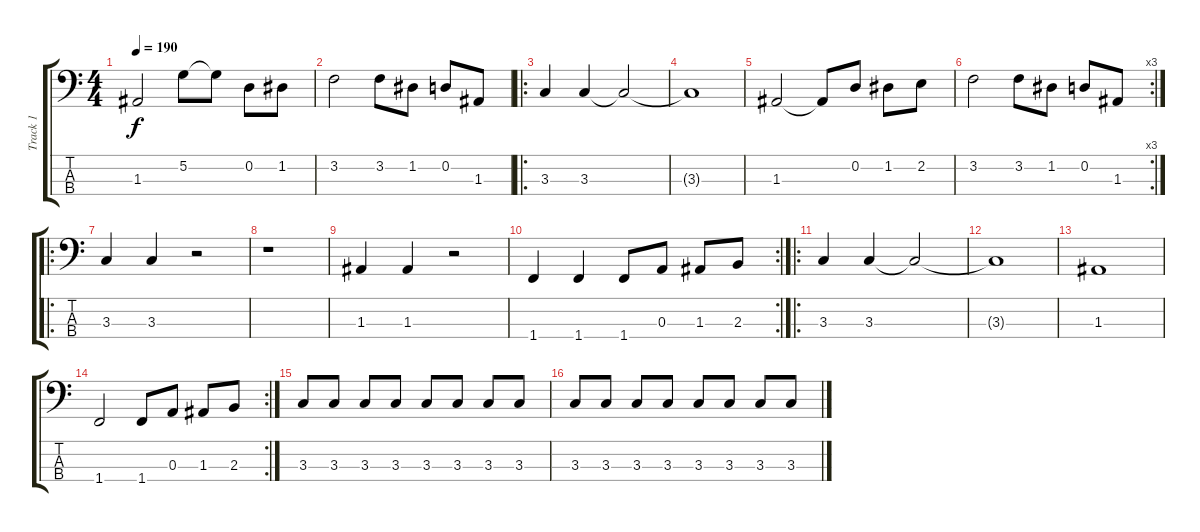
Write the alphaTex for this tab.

\track ("Track 1" "Track 1") {instrument electricbassfinger}
\staff {score tabs}
\tuning (G2 D2 A1 E1) {hide}
\ts (4 4)
\tempo 190
\clef f4
\ks c
1.3.2{dy f} 5.2{t}.8 5.2{t}.8 0.2.8 1.2.8 |
3.2.2 3.2.8 1.2.8 0.2.8 1.3.8 |
\ro
3.3.4 3.3.4 3.3{t}.2 |
3.3{t}.1 |
1.3.2 1.3{t}.8 0.2.8 1.2.8 2.2.8 |
\rc 3
3.2.2 3.2.8 1.2.8 0.2.8 1.3.8 |
\ro
3.3.4 3.3.4 r.2 |
r.1 |
1.3.4 1.3.4 r.2 |
\rc 2
1.4.4 1.4.4 1.4.8 0.3.8 1.3.8 2.3.8 |
\ro
3.3.4 3.3.4 3.3{t}.2 |
3.3{t}.1 |
1.3.1 |
\rc 2
1.4.2 1.4.8 0.3.8 1.3.8 2.3.8 |
3.3.8 3.3.8 3.3.8 3.3.8 3.3.8 3.3.8 3.3.8 3.3.8 |
3.3.8 3.3.8 3.3.8 3.3.8 3.3.8 3.3.8 3.3.8 3.3.8
